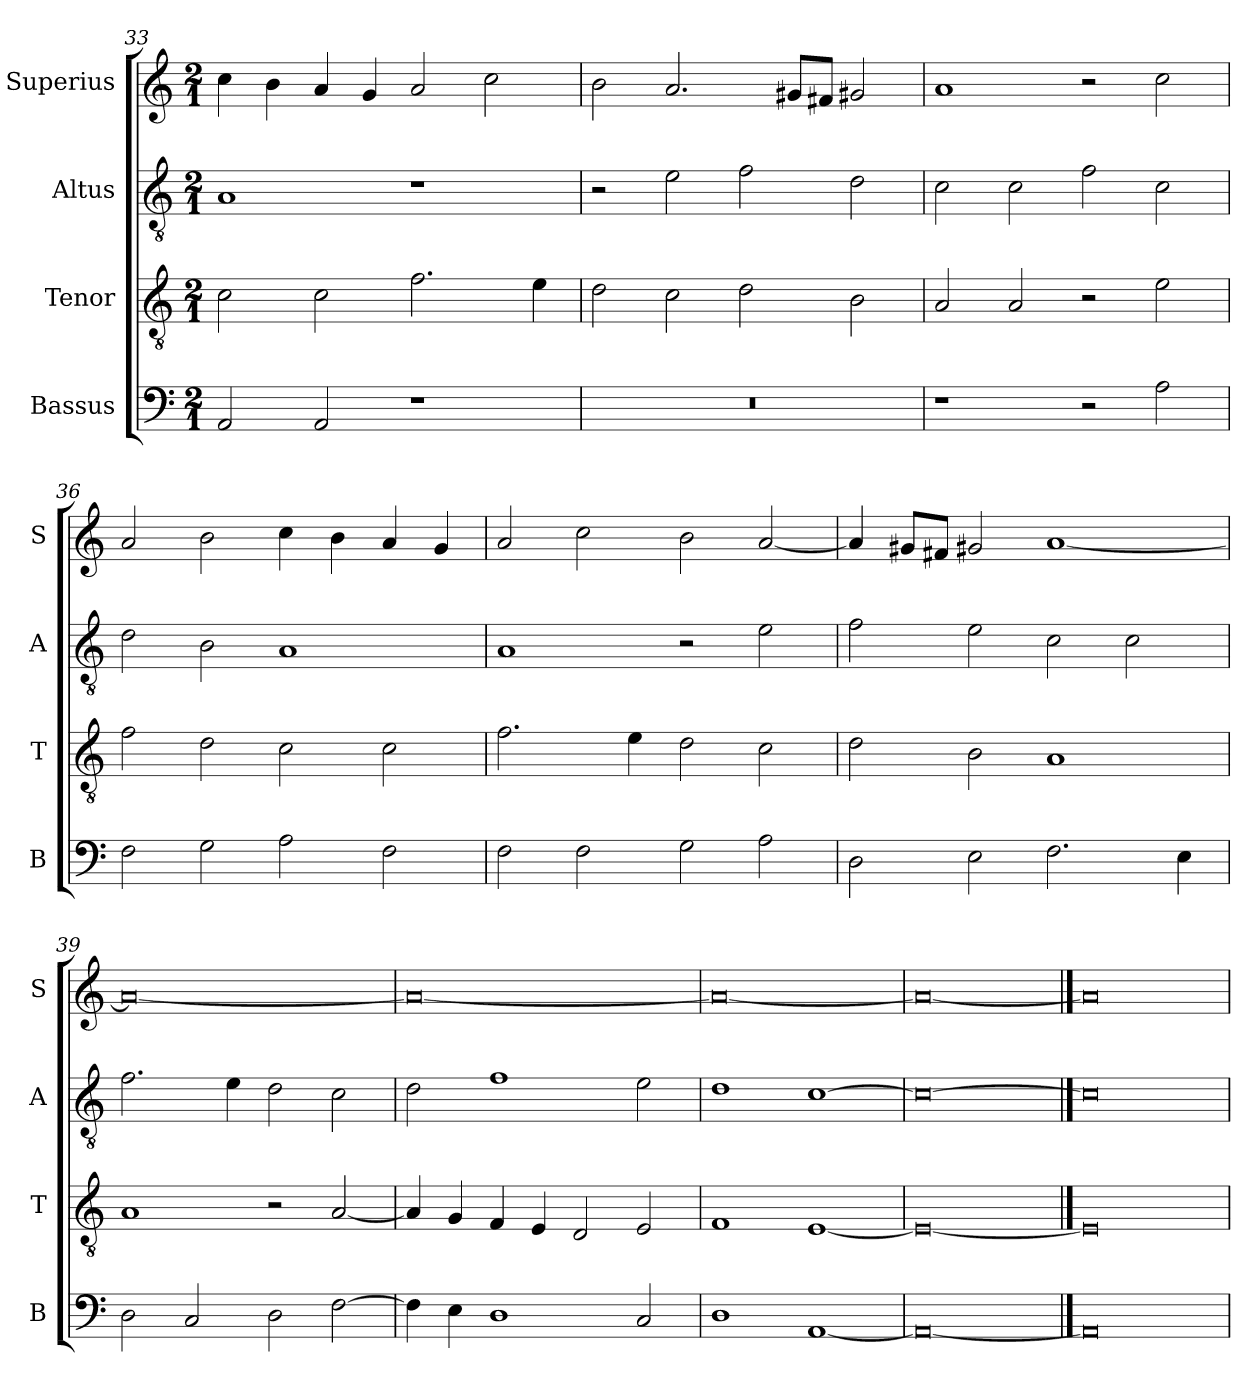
**kern	**kern	**kern	**kern
*part4	*part3	*part2	*part1
*staff4	*staff3	*staff2	*staff1
*I"Bassus	*I"Tenor	*I"Altus	*I"Superius
*I'B	*I'T	*I'A	*I'S
*clefF4	*clefGv2	*clefGv2	*clefG2
*k[]	*k[]	*k[]	*k[]
*C:	*C:	*C:	*C:
*M2/1	*M2/1	*M2/1	*M2/1
=33	=33	=33	=33
2AA	2c	1A	4cc
.	.	.	4b
2AA	2c	.	4a
.	.	.	4g
1r	2.f	1r	2a
.	.	.	2cc
.	4e	.	.
=34	=34	=34	=34
0r	2d	2r	2b
.	2c	2e	2.a
.	2d	2f	.
.	.	.	8g#XL
.	.	.	8f#XJ
.	2B	2d	2g#X
=35	=35	=35	=35
1r	2A	2c	1a
.	2A	2c	.
2r	2r	2f	2r
2A	2e	2c	2cc
=36	=36	=36	=36
2F	2f	2d	2a
2G	2d	2B	2b
2A	2c	1A	4cc
.	.	.	4b
2F	2c	.	4a
.	.	.	4g
=37	=37	=37	=37
2F	2.f	1A	2a
2F	.	.	2cc
.	4e	.	.
2G	2d	2r	2b
2A	2c	2e	[2a
=38	=38	=38	=38
2D	2d	2f	4a]
.	.	.	8g#XL
.	.	.	8f#XJ
2E	2B	2e	2g#X
2.F	1A	2c	[1a
.	.	2c	.
4E	.	.	.
=39	=39	=39	=39
2D	1A	2.f	0a_
2C	.	.	.
.	.	4e	.
2D	2r	2d	.
[2F	[2A	2c	.
=40	=40	=40	=40
4F]	4A]	2d	0a_
4E	4G	.	.
1D	4F	1f	.
.	4E	.	.
.	2D	.	.
2C	2E	2e	.
=41	=41	=41	=41
1D	1F	1d	0a_
[1AA	[1E	[1c	.
=42	=42	=42	=42
0AA_	0E_	0c_	0a_
==43	==43	==43	==43
0AA]	0E]	0c]	0a]
=	=	=	=
*-	*-	*-	*-
